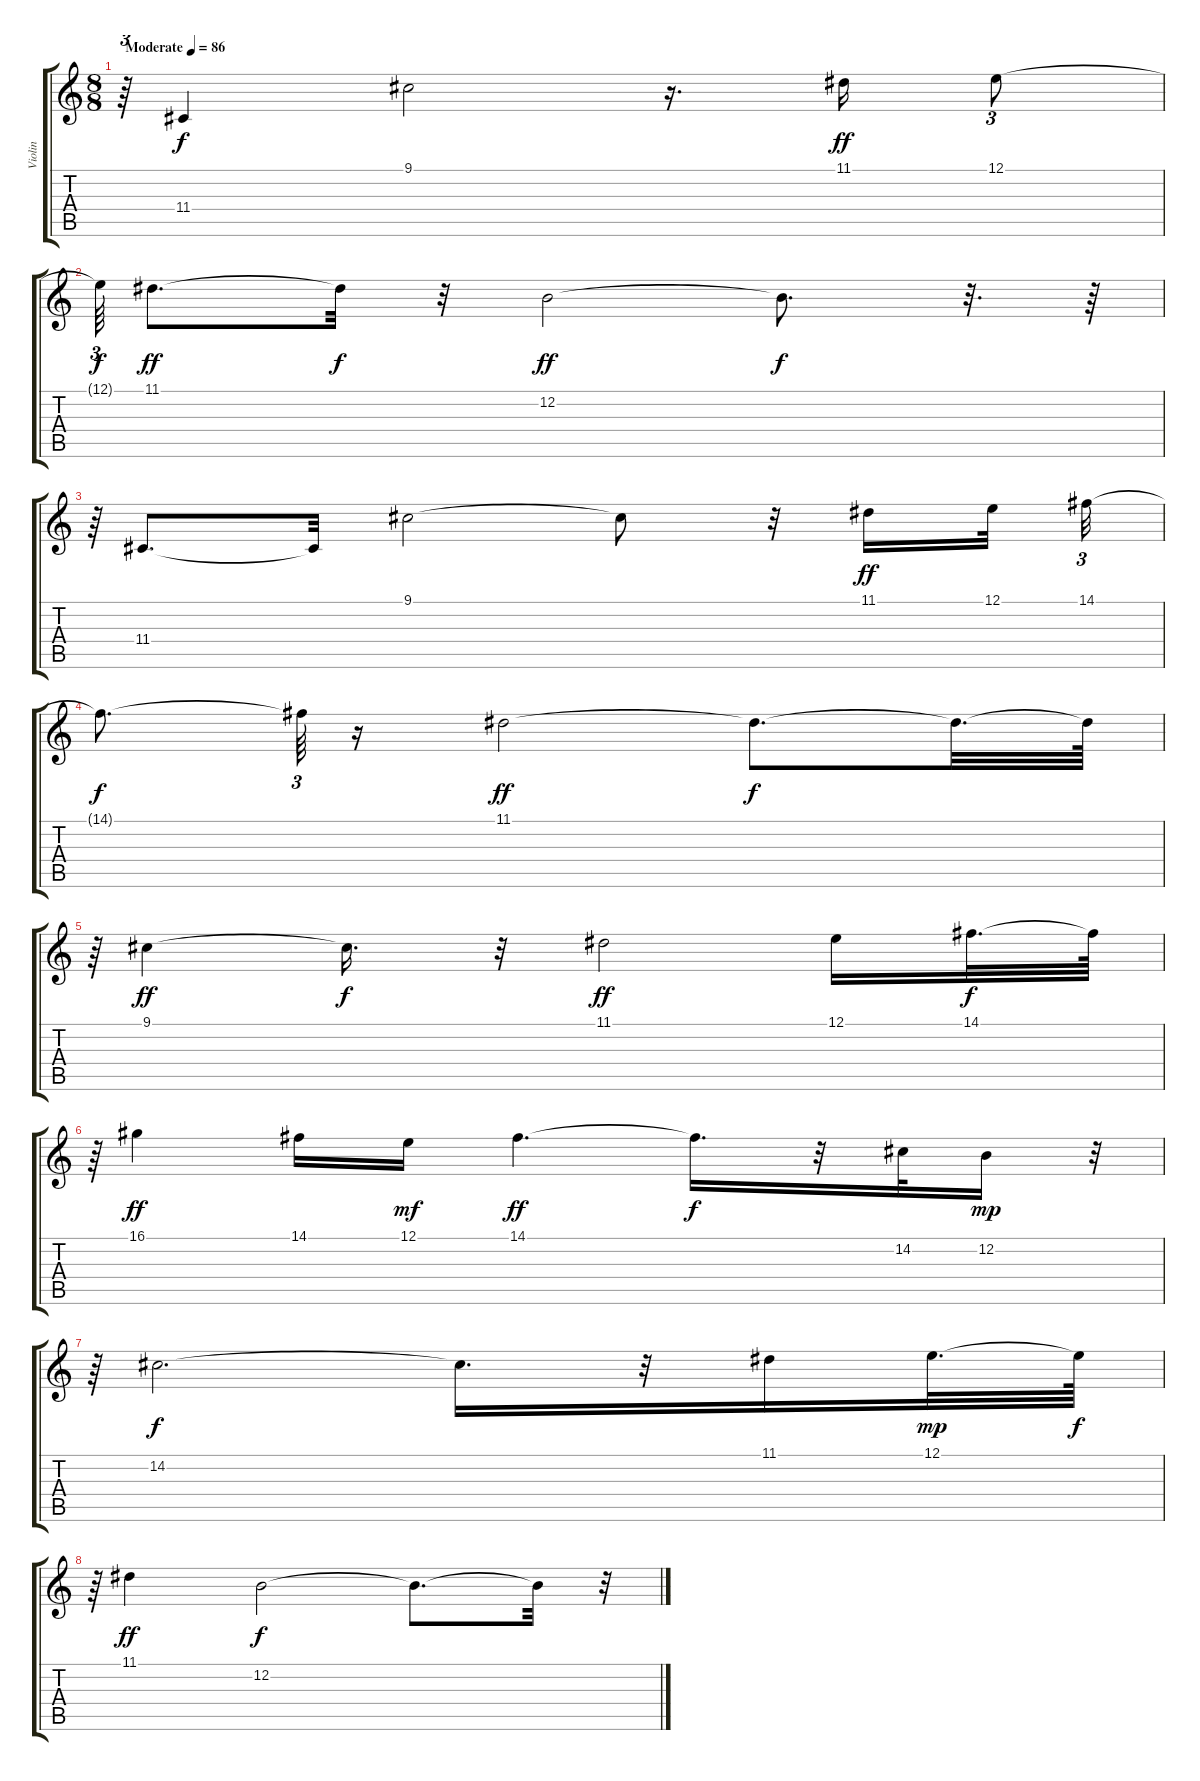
\track ("Violin" "Violin") {instrument violin}
\staff {score tabs}
\tuning (E4 B3 G3 D3 A2 E2) {hide}
\ts (8 8)
\tempo (86 "Moderate")
\clef g2
\ks c
r.64{tu (3 2) dy f instrument violin} 11.4.4 9.1.2 r.16{d} 11.1.16{dy ff} 12.1.8{tu (3 2)} |
12.1{t}.64{tu (3 2) dy f} 11.1.8{d dy ff} 11.1{t}.32{dy f} r.32 12.2.2{dy ff} 12.2{t}.8{d dy f} r.32{d} r.64 |
r.64{tu (3 2)} 11.4.8{d} 11.4{t}.32 9.1.2 9.1{t}.8 r.32 11.1.16{dy ff} 12.1.32 14.1.32{tu (3 2)} |
14.1{t}.8{d dy f} 14.1{t}.64{tu (3 2)} r.16 11.1.2{dy ff} 11.1{t}.8{d dy f} 11.1{t}.32{d} 11.1{t}.64 |
r.64{tu (3 2)} 9.1.4{dy ff} 9.1{t}.16{d dy f} r.32 11.1.2{dy ff} 12.1.16 14.1.32{d dy f} 14.1{t}.64 |
r.64{tu (3 2)} 16.1.4{dy ff} 14.1.16 12.1.16{dy mf} 14.1.4{d dy ff} 14.1{t}.16{d dy f} r.32 14.2.32 12.2.16{dy mp} r.32{tu (3 2)} |
r.64{tu (3 2)} 14.2.2{d dy f} 14.2{t}.16{d} r.32 11.1.16 12.1.32{d dy mp} 12.1{t}.64{dy f} |
r.64{tu (3 2)} 11.1.4{dy ff} 12.2.2{dy f} 12.2{t}.8{d} 12.2{t}.32 r.32{tu (3 2)}
